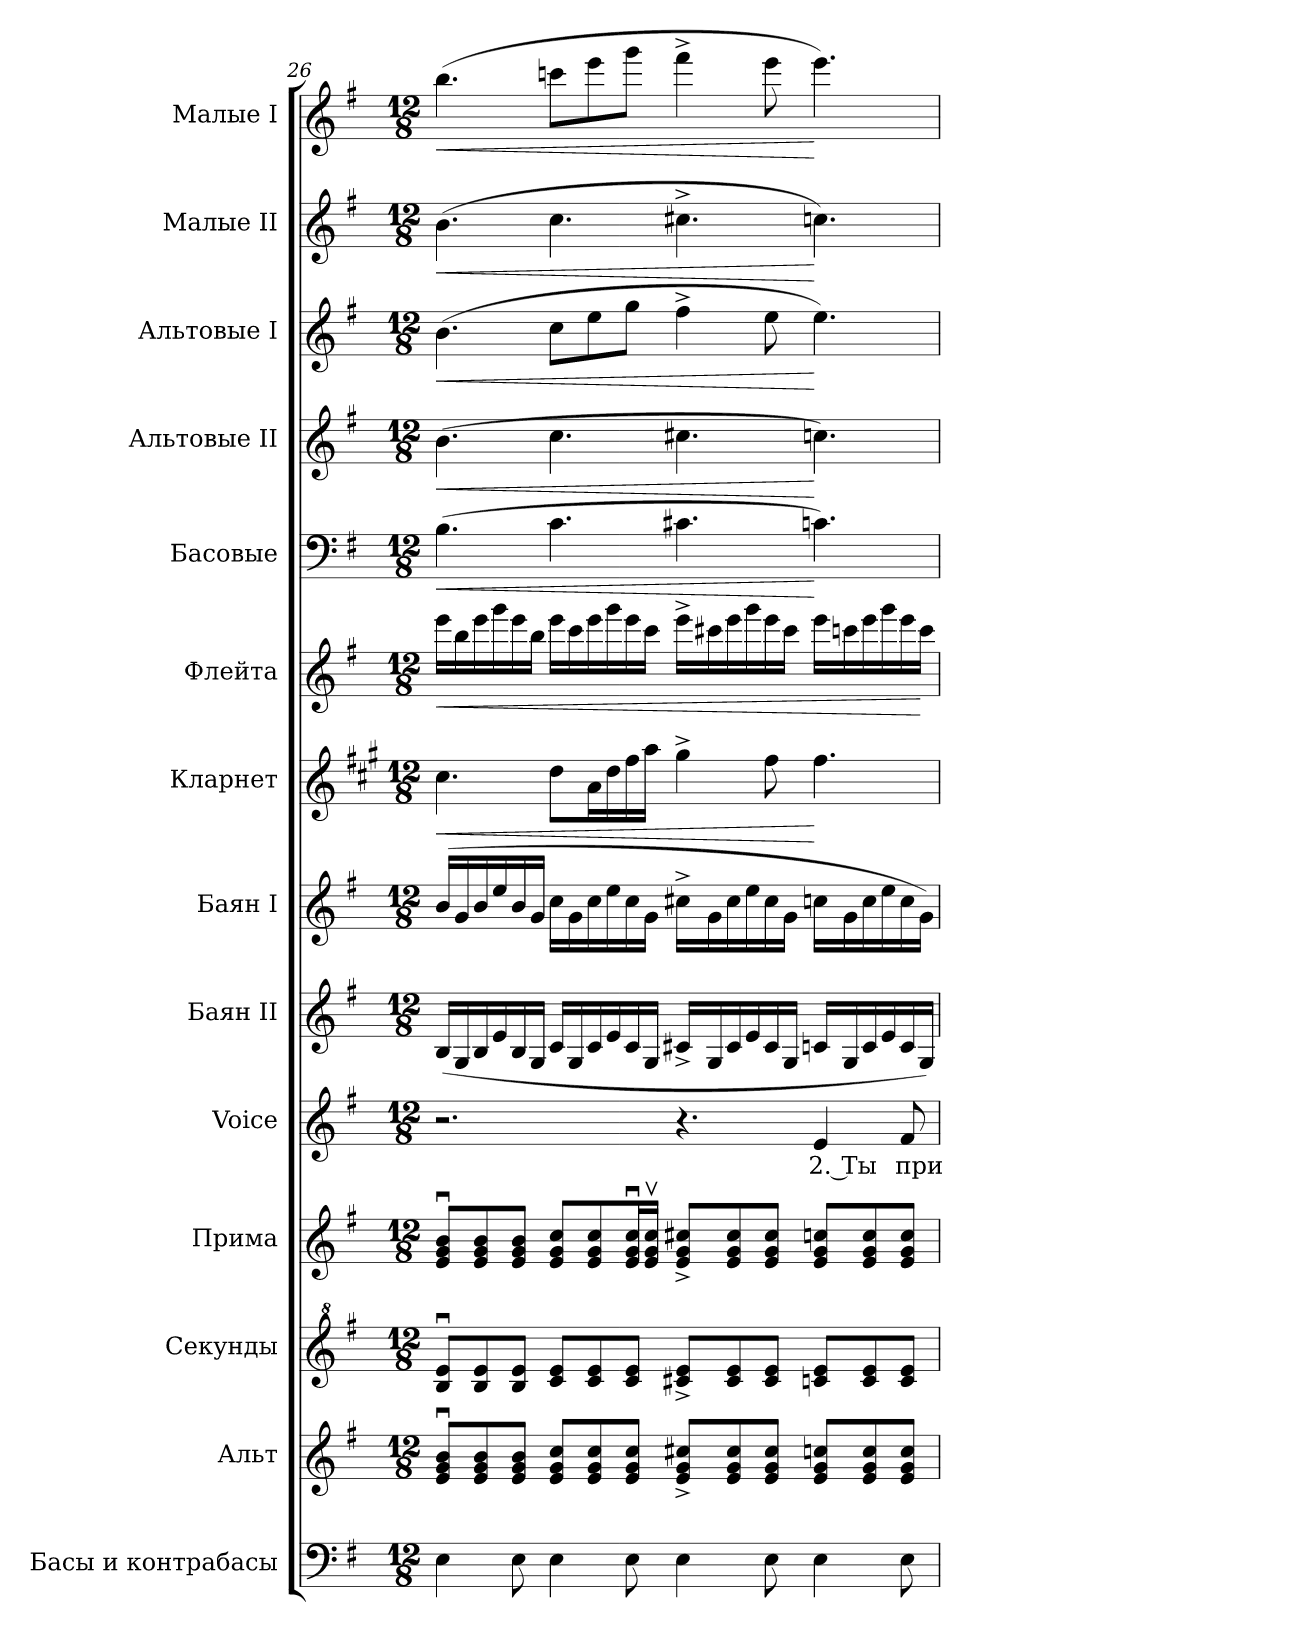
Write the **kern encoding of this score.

**kern	**kern	**kern	**kern	**kern	**text	**kern	**kern	**kern	**dynam	**kern	**dynam	**kern	**dynam	**kern	**dynam	**kern	**dynam	**kern	**dynam	**kern	**dynam
*part14	*part13	*part12	*part11	*part10	*part10	*part9	*part8	*part7	*part7	*part6	*part6	*part5	*part5	*part4	*part4	*part3	*part3	*part2	*part2	*part1	*part1
*staff14	*staff13	*staff12	*staff11	*staff10	*staff10	*staff9	*staff8	*staff7	*staff7	*staff6	*staff6	*staff5	*staff5	*staff4	*staff4	*staff3	*staff3	*staff2	*staff2	*staff1	*staff1
*I"Басы и контрабасы	*I"Альт	*I"Секунды	*I"Прима	*I"Voice	*	*I"Баян II	*I"Баян I	*I"Кларнет	*	*I"Флейта	*	*I"Басовые	*	*I"Альтовые II	*	*I"Альтовые I	*	*I"Малые II	*	*I"Малые I	*
*	*	*	*	*I'Voice	*	*	*	*	*	*	*	*	*	*	*	*	*	*	*	*	*
*clefF4	*clefG2	*clefG^2	*clefG2	*clefG2	*	*clefG2	*clefG2	*clefG2	*	*clefG2	*	*clefF4	*	*clefG2	*	*clefG2	*	*clefG2	*	*clefG2	*
*ITrd7c12	*ITrd7c12	*ITrd7c12	*ITrd7c12	*	*	*	*	*ITrd1c2	*	*	*	*	*	*	*	*	*	*	*	*	*
*k[f#]	*k[f#]	*k[f#]	*k[f#]	*k[f#]	*	*k[f#]	*k[f#]	*k[f#]	*	*k[f#]	*	*k[f#]	*	*k[f#]	*	*k[f#]	*	*k[f#]	*	*k[f#]	*
*G:	*G:	*G:	*G:	*G:	*	*G:	*G:	*G:	*	*G:	*	*G:	*	*G:	*	*G:	*	*G:	*	*G:	*
*M12/8	*M12/8	*M12/8	*M12/8	*M12/8	*	*M12/8	*M12/8	*M12/8	*	*M12/8	*	*M12/8	*	*M12/8	*	*M12/8	*	*M12/8	*	*M12/8	*
=26	=26	=26	=26	=26	=26	=26	=26	=26	=26	=26	=26	=26	=26	=26	=26	=26	=26	=26	=26	=26	=26
!	!	!	!	!	!	!	!	!	!LO:HP:b	!	!LO:HP:b	!	!LO:HP:b	!	!LO:HP:b	!	!LO:HP:b	!	!LO:HP:b	!	!LO:HP:b
4EEi\	8Ei/u 8Giu 8BiuL	8Bi/u 8eiuL	8Ei/u 8Giu 8BiuL	2.r	.	(16Bi/LL	(16bi/LL	4.bi\	<	16eeei\LL	<	(4.Bi\	<	(4.bi\	<	(4.bi\	<	(4.bi\	<	(4.bbi\	<
.	.	.	.	.	.	16Gi/	16gi/	.	.	16bbi\	.	.	.	.	.	.	.	.	.	.	.
.	8Ei/ 8Gi 8Bi	8Bi/ 8ei	8Ei/ 8Gi 8Bi	.	.	16Bi/	16bi/	.	.	16eeei\	.	.	.	.	.	.	.	.	.	.	.
.	.	.	.	.	.	16ei/	16eei/	.	.	16gggi\	.	.	.	.	.	.	.	.	.	.	.
8EEi\	8Ei/ 8Gi 8BiJ	8Bi/ 8eiJ	8Ei/ 8Gi 8BiJ	.	.	16Bi/	16bi/	.	.	16eeei\	.	.	.	.	.	.	.	.	.	.	.
.	.	.	.	.	.	16Gi/JJ	16gi/JJ	.	.	16bbi\JJ	.	.	.	.	.	.	.	.	.	.	.
4EEi\	8Ei/ 8Gi 8ciL	8ci/ 8eiL	8Ei/ 8Gi 8ciL	.	.	16ci/LL	16cci\LL	8cci\L	.	16eeei\LL	.	4.ci\	.	4.cci\	.	8cci\L	.	4.cci\	.	8cccni\L	.
.	.	.	.	.	.	16Gi/	16gi\	.	.	16ccci\	.	.	.	.	.	.	.	.	.	.	.
.	8Ei/ 8Gi 8ci	8ci/ 8ei	8Ei/ 8Gi 8ci	.	.	16ci/	16cci\	16gi\L	.	16eeei\	.	.	.	.	.	8eei\	.	.	.	8eeei\	.
.	.	.	.	.	.	16ei/	16eei\	16cci\	.	16gggi\	.	.	.	.	.	.	.	.	.	.	.
8EEi\	8Ei/ 8Gi 8ciJ	8ci/ 8eiJ	16Ei/u 16Giu 16ciuL	.	.	16ci/	16cci\	16eei\	.	16eeei\	.	.	.	.	.	8ggi\J	.	.	.	8gggi\J	.
.	.	.	16Ei/v 16Giv 16civJJ	.	.	16Gi/JJ	16gi\JJ	16ggi\JJ	.	16ccci\JJ	.	.	.	.	.	.	.	.	.	.	.
4EEi\	8Ei/^ 8Gi^ 8c#Xi^L	8c#Xi/^ 8ei^L	8Ei/^ 8Gi^ 8c#Xi^L	4.r	.	16c#X^i/LL	16cc#X^i\LL	4ff#^i\	.	16eee^i\LL	.	4.c#Xi\	.	4.cc#Xi\	.	4ff#^i\	.	4.cc#X^i\	.	4fff#^i\	.
.	.	.	.	.	.	16Gi/	16gi\	.	.	16ccc#Xi\	.	.	.	.	.	.	.	.	.	.	.
.	8Ei/ 8Gi 8c#i	8c#i/ 8ei	8Ei/ 8Gi 8c#i	.	.	16c#i/	16cc#i\	.	.	16eeei\	.	.	.	.	.	.	.	.	.	.	.
.	.	.	.	.	.	16ei/	16eei\	.	.	16gggi\	.	.	.	.	.	.	.	.	.	.	.
8EEi\	8Ei/ 8Gi 8c#iJ	8c#i/ 8eiJ	8Ei/ 8Gi 8c#iJ	.	.	16c#i/	16cc#i\	8eei\	.	16eeei\	.	.	.	.	.	8eei\	.	.	.	8eeei\	.
.	.	.	.	.	.	16Gi/JJ	16gi\JJ	.	.	16ccc#i\JJ	.	.	.	.	.	.	.	.	.	.	.
!	!	!	!	!	!LO:LY:b:color=#000000	!	!	!	!	!	!	!	!	!	!	!	!	!	!	!	!
4EEi\	8Ei/ 8Gi 8cniL	8cni/ 8eiL	8Ei/ 8Gi 8cniL	4ei/	2. Ты	16cni/LL	16ccni\LL	4.eei\	[	16eeei\LL	.	4.cni\)	[	4.ccni\)	[	4.eei\)	[	4.ccni\)	[	4.eeei\)	[
.	.	.	.	.	.	16Gi/	16gi\	.	.	16cccni\	.	.	.	.	.	.	.	.	.	.	.
.	8Ei/ 8Gi 8ci	8ci/ 8ei	8Ei/ 8Gi 8ci	.	.	16ci/	16cci\	.	.	16eeei\	.	.	.	.	.	.	.	.	.	.	.
.	.	.	.	.	.	16ei/	16eei\	.	.	16gggi\	.	.	.	.	.	.	.	.	.	.	.
!	!	!	!	!	!LO:LY:b:color=#000000	!	!	!	!	!	!	!	!	!	!	!	!	!	!	!	!
8EEi\	8Ei/ 8Gi 8ciJ	8ci/ 8eiJ	8Ei/ 8Gi 8ciJ	8f#i/	при-	16ci/	16cci\	.	.	16eeei\	.	.	.	.	.	.	.	.	.	.	.
.	.	.	.	.	.	16Gi/JJ)	16gi\JJ)	.	.	16ccci\JJ	[	.	.	.	.	.	.	.	.	.	.
=	=	=	=	=	=	=	=	=	=	=	=	=	=	=	=	=	=	=	=	=	=
*-	*-	*-	*-	*-	*-	*-	*-	*-	*-	*-	*-	*-	*-	*-	*-	*-	*-	*-	*-	*-	*-
